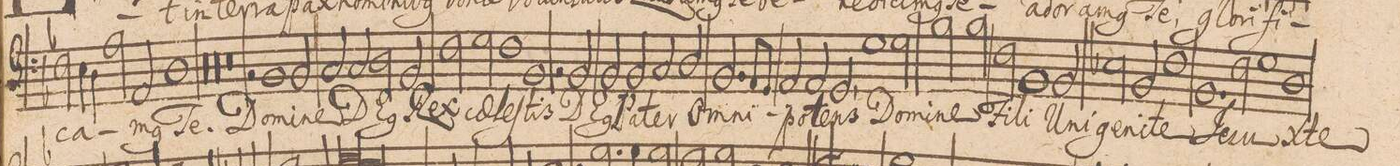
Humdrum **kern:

**kern	**text	**dynam
*I"BASSVS.	*	*
*clefF4	*	*
*k[b-]	*	*
*met(c|)	*	*
*M2/1	*	*
2F\	-ca-	.
4E\	.	.
4D\	.	.
=14-	=14-	=14-
2A\	.	.
2AA/	-m(us)	.
1D\	Te.	.
=15-	=15-	=15-
00r	.	.
=16-	=16-	=16-
=17-	=17-	=17-
00r	.	.
=18-	=18-	=18-
=19-	=19-	=19-
0r	.	.
=20-	=20-	=20-
2rBB	.	.
1BB-/	Do-	.
2BB-/	-mi-	.
=21-	=21-	=21-
2C/	-ne	.
2C/	DE-	.
2D\	-(us)	.
2BB-/	Rex	.
=22-	=22-	=22-
2F\	.	.
2G\	cae-	.
1F\	-le-	.
=23-	=23-	=23-
1BB-/	-ſtis	.
2rBB	.	.
2BB-/	DE-	.
=24-	=24-	=24-
2BB-/	-(us)	.
2BB-/	Pa-	.
2C/	-ter	.
2D/	O-	.
=25-	=25-	=25-
2.BB-/	-mni-	.
8AA/L	.	.
8GG/J	.	.
2AA/	.	.
2AA/	-po-	.
=26-	=26-	=26-
2GG,</	-tens	.
1G\	Do-	.
2G\	-mi-	.
=27-	=27-	=27-
2B-\	-ne	.
2B-\	Fi-	.
2F\	-li	.
1BB-/	U-	.
=28-	=28-	=28-
2BB-/	-ni-	.
2E-X\	-ge-	.
2BB-/	-ni-	.
=29-	=29-	=29-
1F\	-te	.
1.BB-/	Je-	.
=30-	=30-	=30-
2F\	-su	.
1G\	X-	.
=31-	=31-	=31-
1D\	-te	.
*-	*-	*-
